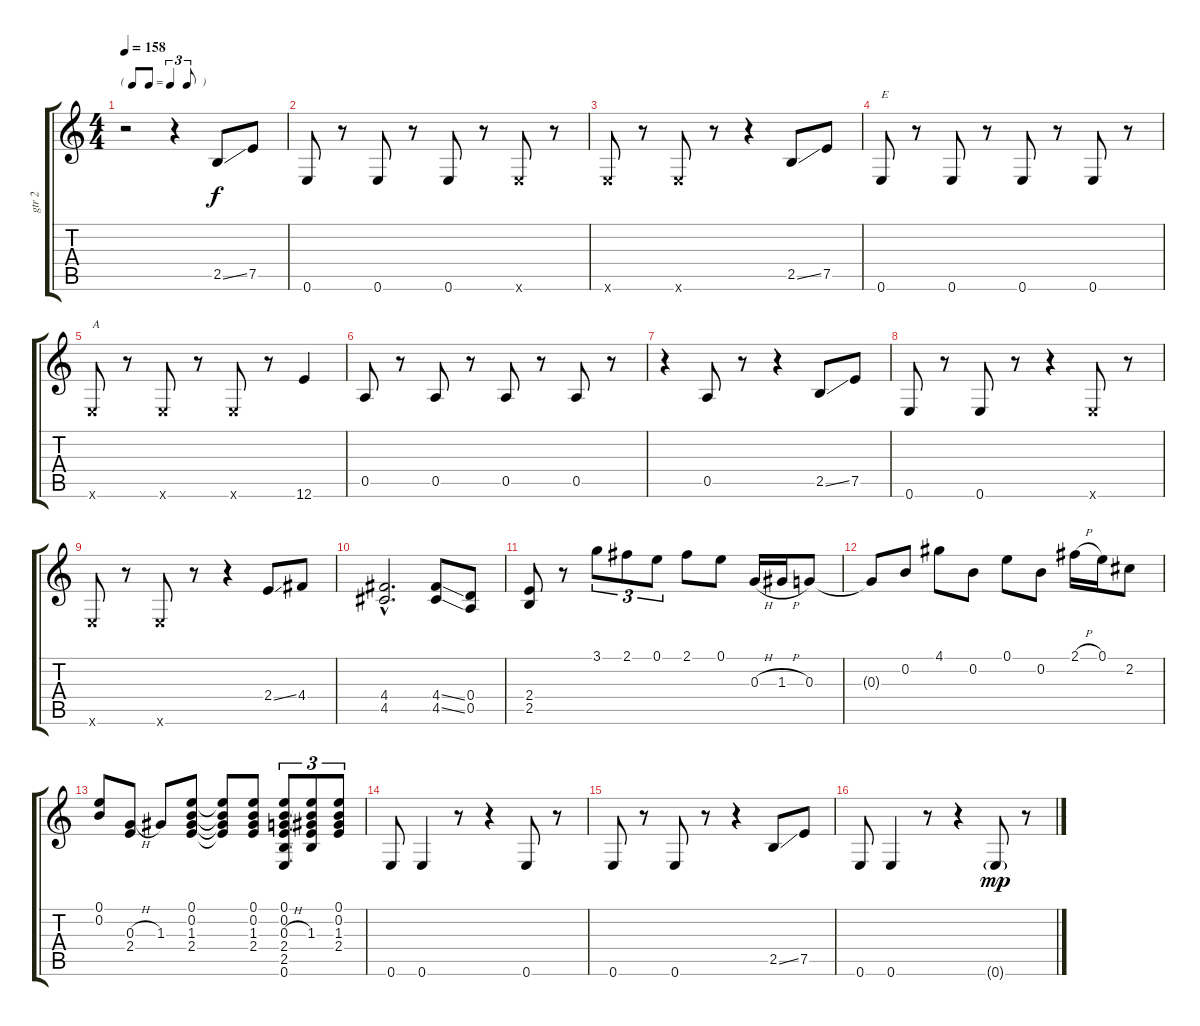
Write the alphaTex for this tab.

\track ("gtr 2" "gtr 2") {instrument acousticguitarnylon}
\staff {score tabs}
\tuning (E4 B3 G3 D3 A2 E2) {hide}
\ts (4 4)
\tf triplet8th
\tempo 158
\clef g2
\ks c
r.2{dy f instrument acousticguitarnylon} r.4 2.5{ss}.8 7.5.8 |
0.6.8 r.8 0.6.8 r.8 0.6.8 r.8 0.6{x}.8 r.8 |
0.6{x}.8 r.8 0.6{x}.8 r.8 r.4 2.5{ss}.8 7.5.8 |
0.6.8{txt "E"} r.8 0.6.8 r.8 0.6.8 r.8 0.6.8 r.8 |
0.6{x}.8{txt "A"} r.8 0.6{x}.8 r.8 0.6{x}.8 r.8 12.6.4 |
0.5.8 r.8 0.5.8 r.8 0.5.8 r.8 0.5.8 r.8 |
r.4 0.5.8 r.8 r.4 2.5{ss}.8 7.5.8 |
0.6.8 r.8 0.6.8 r.8 r.4 0.6{x}.8 r.8 |
0.6{x}.8 r.8 0.6{x}.8 r.8 r.4 2.4{ss}.8 4.4.8 |
(4.4{hac} 4.5{hac}).2{d} (4.4{ss} 4.5{ss}).8 (0.4 0.5).8 |
(2.4 2.5).8 r.8 3.1.8{tu (3 2)} 2.1.8{tu (3 2)} 0.1.8{tu (3 2)} 2.1.8 0.1.8 0.3{h}.16 1.3{h}.16 0.3.8 |
0.3{t}.8 0.2.8 4.1.8 0.2.8 0.1.8 0.2.8 2.1{h}.16 0.1.16 2.2.8 |
(0.1 0.2).8 (0.3{h} 2.4).8 1.3.8 (0.1 0.2 1.3 2.4).8 (0.1{t} 0.2{t} 1.3{t} 2.4{t}).8 (0.1 0.2 1.3 2.4).8 (0.1 0.2 0.3{h} 2.4 2.5 0.6).8{tu (3 2)} (0.1{t} 0.2{t} 1.3 2.4{t} 2.5{t}).8{tu (3 2)} (0.1 0.2 1.3 2.4).8{tu (3 2)} |
0.6.8 0.6.4 r.8 r.4 0.6.8 r.8 |
0.6.8 r.8 0.6.8 r.8 r.4 2.5{ss}.8 7.5.8 |
0.6.8 0.6.4 r.8 r.4 0.6{g}.8{dy mp} r.8
